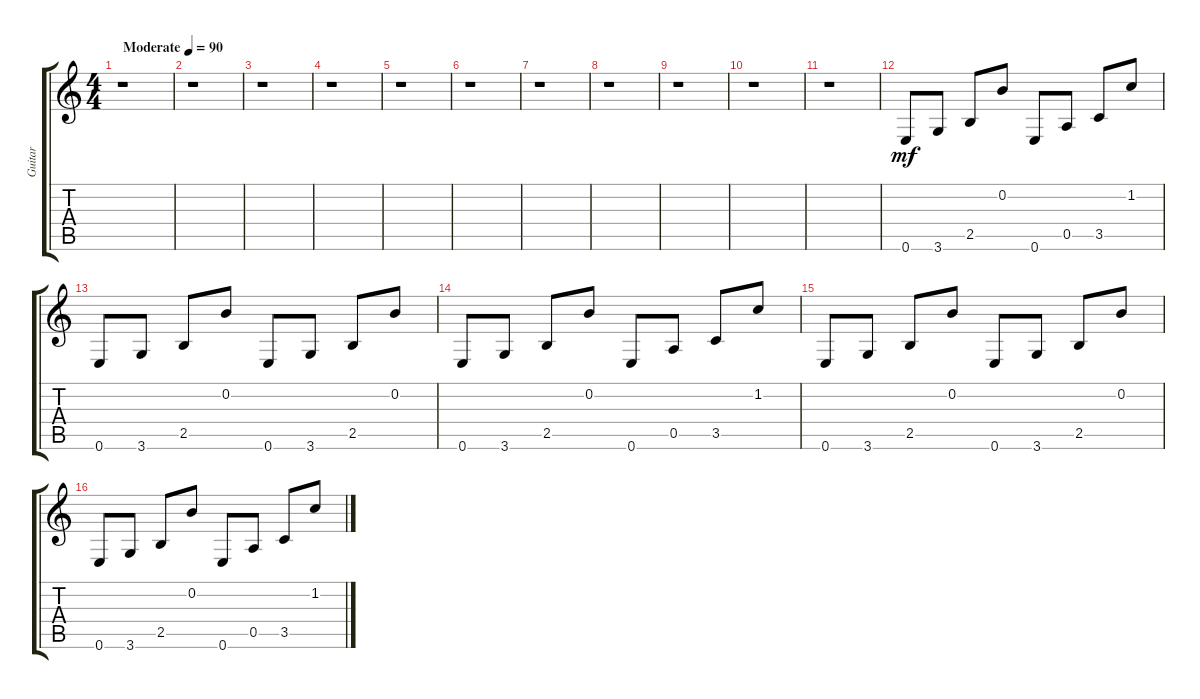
\track ("Guitar" "Guitar") {instrument acousticguitarnylon}
\staff {score tabs}
\tuning (E4 B3 G3 D3 A2 E2) {hide}
\ts (4 4)
\tempo (90 "Moderate")
\clef g2
\ks c
r.1{dy mf instrument acousticguitarnylon} |
r.1 |
r.1 |
r.1 |
r.1 |
r.1 |
r.1 |
r.1 |
r.1 |
r.1 |
r.1 |
0.6.8 3.6.8 2.5.8 0.2.8 0.6.8 0.5.8 3.5.8 1.2.8 |
0.6.8 3.6.8 2.5.8 0.2.8 0.6.8 3.6.8 2.5.8 0.2.8 |
0.6.8 3.6.8 2.5.8 0.2.8 0.6.8 0.5.8 3.5.8 1.2.8 |
0.6.8 3.6.8 2.5.8 0.2.8 0.6.8 3.6.8 2.5.8 0.2.8 |
0.6.8 3.6.8 2.5.8 0.2.8 0.6.8 0.5.8 3.5.8 1.2.8
